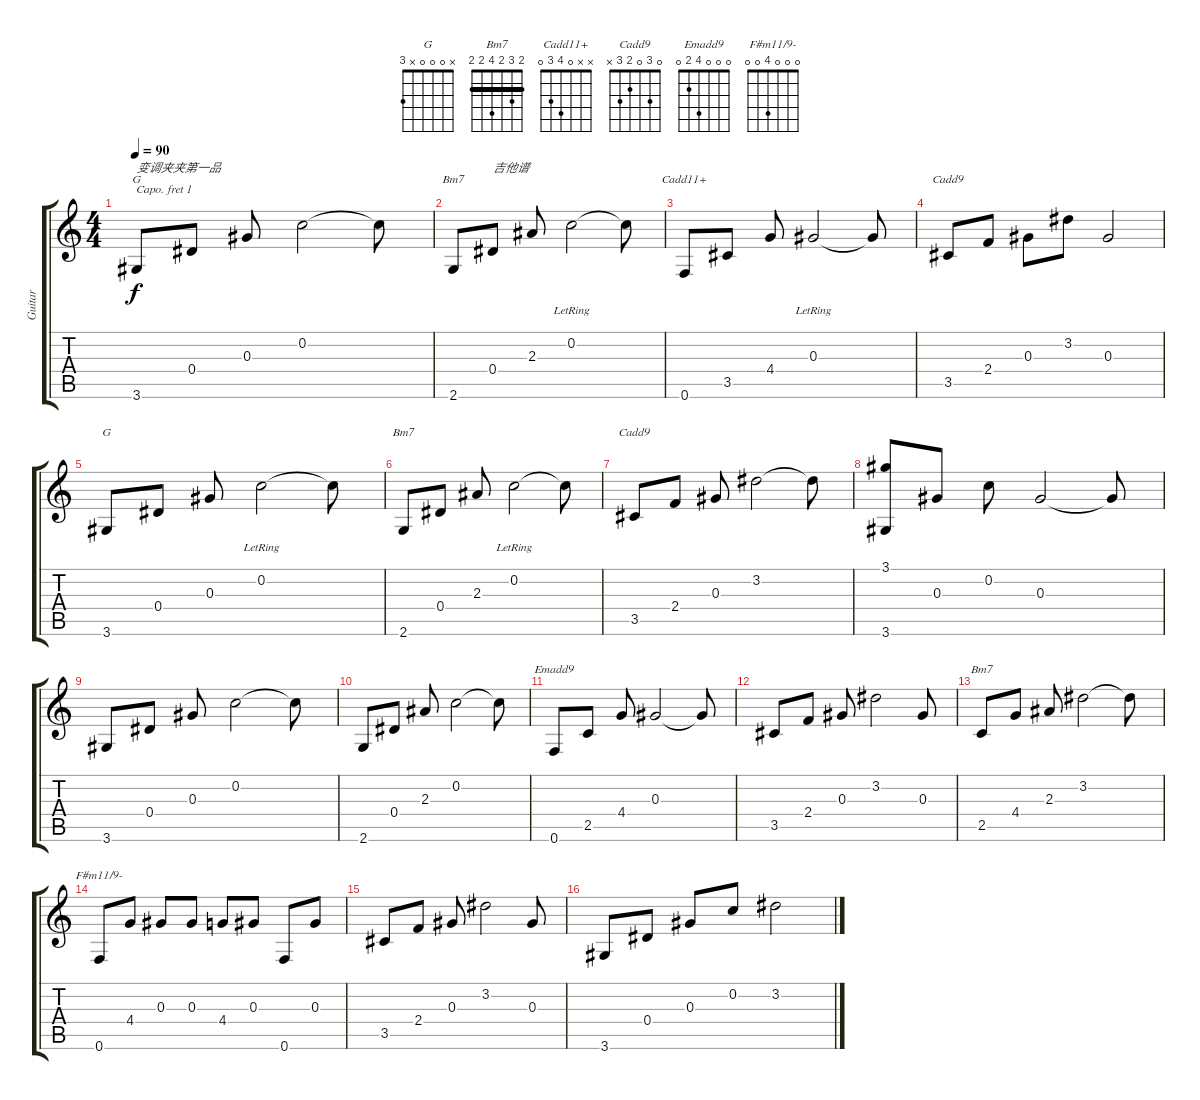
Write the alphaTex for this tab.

\track ("Guitar" "Guitar") {instrument acousticguitarsteel}
\staff {score tabs}
\capo 1
\tuning (E4 B3 G3 D3 A2 E2) {hide}
\chord ("G" 3 0 0 0 2 3)
\chord ("Bm7" x 0 2 0 0 2)
\chord ("Cadd11+" x x 0 4 3 0)
\chord ("Cadd9" x 3 0 2 3 x)
\chord ("G" x 0 0 0 x 3)
\chord ("Bm7" x 0 2 0 x 2)
\chord ("Cadd9" 0 3 0 2 3 x)
\chord ("Emadd9" 0 0 0 4 2 0)
\chord ("Bm7" 2 3 2 4 2 2) {barre 2}
\chord ("F#m11/9-" 0 0 0 4 0 0)
\ts (4 4)
\tempo 90
\clef g2
\ks c
3.6.8{ch "G" txt "变调夹夹第一品" dy f instrument acousticguitarsteel} 0.4.8 0.3.8 0.2.2 0.2{t}.8 |
2.6.8{ch "Bm7"} 0.4.8{txt "吉他谱"} 2.3.8 0.2{lr}.2 0.2{t}.8 |
0.6.8{ch "Cadd11+"} 3.5.8 4.4.8 0.3{lr}.2 0.3{t}.8 |
3.5.8{ch "Cadd9"} 2.4.8 0.3.8 3.2.8 0.3.2 |
3.6.8{ch "G"} 0.4.8 0.3.8 0.2{lr}.2 0.2{t}.8 |
2.6.8{ch "Bm7"} 0.4.8 2.3.8 0.2{lr}.2 0.2{t}.8 |
3.5.8{ch "Cadd9"} 2.4.8 0.3.8 3.2.2 3.2{t}.8 |
(3.1 3.6).8 0.3.8 0.2.8 0.3.2 0.3{t}.8 |
3.6.8 0.4.8 0.3.8 0.2.2 0.2{t}.8 |
2.6.8 0.4.8 2.3.8 0.2.2 0.2{t}.8 |
0.6.8{ch "Emadd9"} 2.5.8 4.4.8 0.3.2 0.3{t}.8 |
3.5.8 2.4.8 0.3.8 3.2.2 0.3.8 |
2.5.8{ch "Bm7"} 4.4.8 2.3.8 3.2.2 3.2{t}.8 |
0.6.8{ch "F#m11/9-"} 4.4.8 0.3.8 0.3.8 4.4.8 0.3.8 0.6.8 0.3.8 |
3.5.8 2.4.8 0.3.8 3.2.2 0.3.8 |
3.6.8 0.4.8 0.3.8 0.2.8 3.2.2
